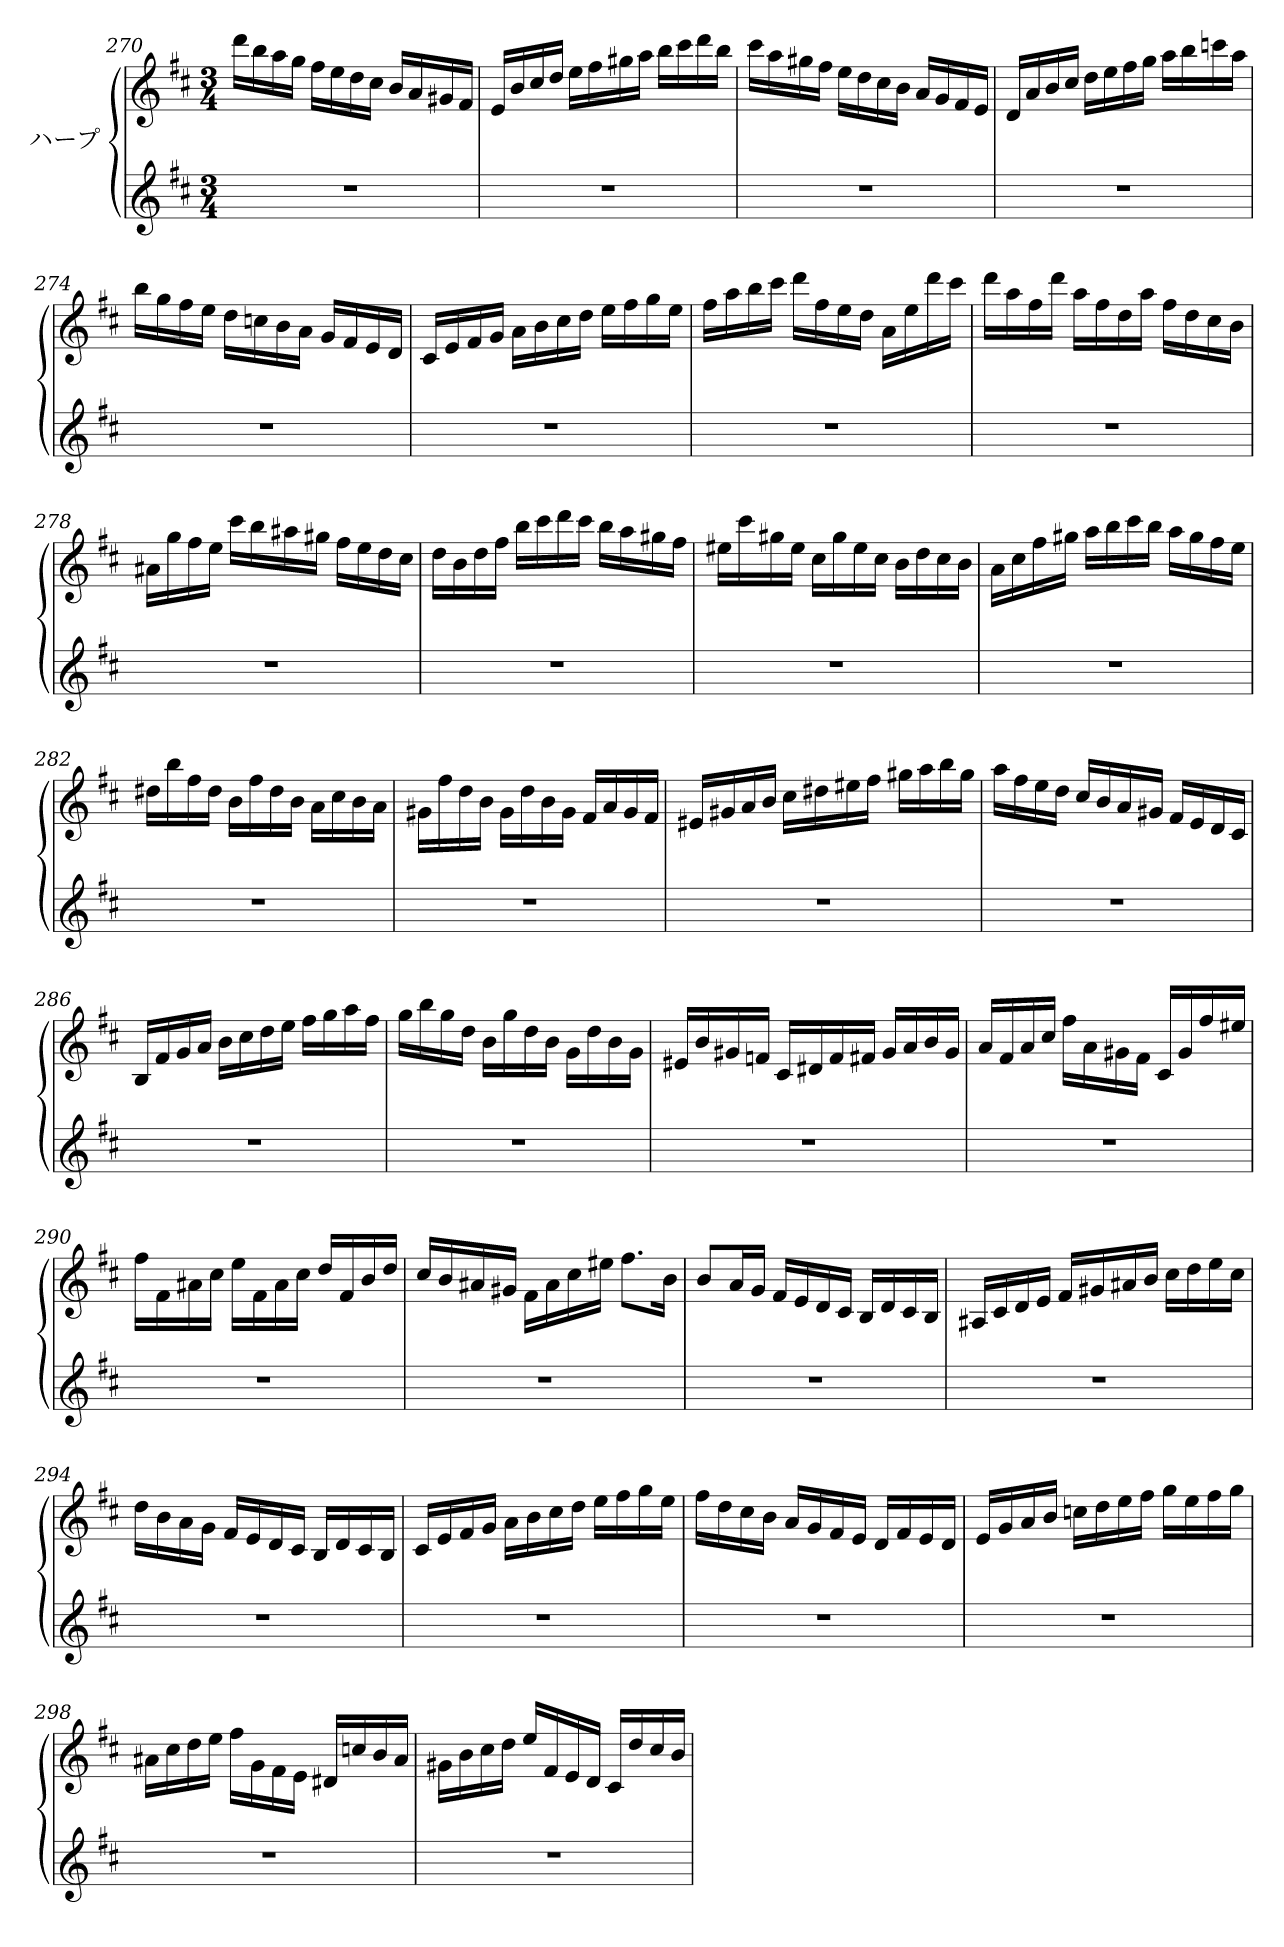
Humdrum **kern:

**kern	**kern
*part1	*part1
*staff2	*staff1
*I"ハープ	*
*clefG2	*clefG2
*k[f#c#]	*k[f#c#]
*M3/4	*M3/4
=270	=270
2.r	16ddd\LL
.	16bb\
.	16aa\
.	16gg\JJ
.	16ff#\LL
.	16ee\
.	16dd\
.	16cc#\JJ
.	16b/LL
.	16a/
.	16g#X/
.	16f#/JJ
=271	=271
2.r	16e/LL
.	16b/
.	16cc#/
.	16dd/JJ
.	16ee\LL
.	16ff#\
.	16gg#X\
.	16aa\JJ
.	16bb\LL
.	16ccc#\
.	16ddd\
.	16bb\JJ
!!LO:LB:g=z
=272	=272
2.r	16ccc#\LL
.	16aa\
.	16gg#X\
.	16ff#\JJ
.	16ee\LL
.	16dd\
.	16cc#\
.	16b\JJ
.	16a/LL
.	16g/
.	16f#/
.	16e/JJ
=273	=273
2.r	16d/LL
.	16a/
.	16b/
.	16cc#/JJ
.	16dd\LL
.	16ee\
.	16ff#\
.	16gg\JJ
.	16aa\LL
.	16bb\
.	16cccn\
.	16aa\JJ
=274	=274
2.r	16bb\LL
.	16gg\
.	16ff#\
.	16ee\JJ
.	16dd\LL
.	16ccn\
.	16b\
.	16a\JJ
.	16g/LL
.	16f#/
.	16e/
.	16d/JJ
!!LO:LB:g=z
=275	=275
2.r	16c#/LL
.	16e/
.	16f#/
.	16g/JJ
.	16a\LL
.	16b\
.	16cc#\
.	16dd\JJ
.	16ee\LL
.	16ff#\
.	16gg\
.	16ee\JJ
=276	=276
2.r	16ff#\LL
.	16aa\
.	16bb\
.	16ccc#\JJ
.	16ddd\LL
.	16ff#\
.	16ee\
.	16dd\JJ
.	16a\LL
.	16ee\
.	16ddd\
.	16ccc#\JJ
=277	=277
2.r	16ddd\LL
.	16aa\
.	16ff#\
.	16ddd\JJ
.	16aa\LL
.	16ff#\
.	16dd\
.	16aa\JJ
.	16ff#\LL
.	16dd\
.	16cc#\
.	16b\JJ
!!LO:PB:g=z
=278	=278
2.r	16a#X\LL
.	16gg\
.	16ff#\
.	16ee\JJ
.	16ccc#\LL
.	16bb\
.	16aa#X\
.	16gg#X\JJ
.	16ff#\LL
.	16ee\
.	16dd\
.	16cc#\JJ
=279	=279
2.r	16dd\LL
.	16b\
.	16dd\
.	16ff#\JJ
.	16bb\LL
.	16ccc#\
.	16ddd\
.	16ccc#\JJ
.	16bb\LL
.	16aa\
.	16gg#X\
.	16ff#\JJ
=280	=280
2.r	16ee#X\LL
.	16ccc#\
.	16gg#X\
.	16ee#\JJ
.	16cc#\LL
.	16gg#\
.	16ee#\
.	16cc#\JJ
.	16b\LL
.	16dd\
.	16cc#\
.	16b\JJ
!!LO:LB:g=z
=281	=281
2.r	16a\LL
.	16cc#\
.	16ff#\
.	16gg#X\JJ
.	16aa\LL
.	16bb\
.	16ccc#\
.	16bb\JJ
.	16aa\LL
.	16gg#\
.	16ff#\
.	16ee\JJ
=282	=282
2.r	16dd#X\LL
.	16bb\
.	16ff#\
.	16dd#\JJ
.	16b\LL
.	16ff#\
.	16dd#\
.	16b\JJ
.	16a\LL
.	16cc#\
.	16b\
.	16a\JJ
=283	=283
2.r	16g#X\LL
.	16ff#\
.	16dd\
.	16b\JJ
.	16g#\LL
.	16dd\
.	16b\
.	16g#\JJ
.	16f#/LL
.	16a/
.	16g#/
.	16f#/JJ
!!LO:LB:g=z
=284	=284
2.r	16e#X/LL
.	16g#X/
.	16a/
.	16b/JJ
.	16cc#\LL
.	16dd#X\
.	16ee#X\
.	16ff#\JJ
.	16gg#X\LL
.	16aa\
.	16bb\
.	16gg#\JJ
=285	=285
2.r	16aa\LL
.	16ff#\
.	16ee\
.	16dd\JJ
.	16cc#/LL
.	16b/
.	16a/
.	16g#X/JJ
.	16f#/LL
.	16e/
.	16d/
.	16c#/JJ
=286	=286
2.r	16B/LL
.	16f#/
.	16g/
.	16a/JJ
.	16b\LL
.	16cc#\
.	16dd\
.	16ee\JJ
.	16ff#\LL
.	16gg\
.	16aa\
.	16ff#\JJ
!!LO:LB:g=z
=287	=287
2.r	16gg\LL
.	16bb\
.	16gg\
.	16dd\JJ
.	16b\LL
.	16gg\
.	16dd\
.	16b\JJ
.	16g\LL
.	16dd\
.	16b\
.	16g\JJ
=288	=288
2.r	16e#X/LL
.	16b/
.	16g#X/
.	16fn/JJ
.	16c#/LL
.	16d#X/
.	16f/
.	16f#X/JJ
.	16g#/LL
.	16a/
.	16b/
.	16g#/JJ
=289	=289
2.r	16a/LL
.	16f#/
.	16a/
.	16cc#/JJ
.	16ff#\LL
.	16a\
.	16g#X\
.	16f#\JJ
.	16c#/LL
.	16g#/
.	16ff#/
.	16ee#X/JJ
!!LO:LB:g=z
=290	=290
2.r	16ff#\LL
.	16f#\
.	16a#X\
.	16cc#\JJ
.	16ee\LL
.	16f#\
.	16a#\
.	16cc#\JJ
.	16dd/LL
.	16f#/
.	16b/
.	16dd/JJ
=291	=291
2.r	16cc#/LL
.	16b/
.	16a#X/
.	16g#X/JJ
.	16f#\LL
.	16a#\
.	16cc#\
.	16ee#X\JJ
.	8.ff#\L
.	16b\Jk
=292	=292
2.r	8b/L
.	16a/L
.	16g/JJ
.	16f#/LL
.	16e/
.	16d/
.	16c#/JJ
.	16B/LL
.	16d/
.	16c#/
.	16B/JJ
!!LO:LB:g=z
=293	=293
2.r	16A#X/LL
.	16c#/
.	16d/
.	16e/JJ
.	16f#/LL
.	16g#X/
.	16a#X/
.	16b/JJ
.	16cc#\LL
.	16dd\
.	16ee\
.	16cc#\JJ
=294	=294
2.r	16dd\LL
.	16b\
.	16a\
.	16g\JJ
.	16f#/LL
.	16e/
.	16d/
.	16c#/JJ
.	16B/LL
.	16d/
.	16c#/
.	16B/JJ
=295	=295
2.r	16c#/LL
.	16e/
.	16f#/
.	16g/JJ
.	16a\LL
.	16b\
.	16cc#\
.	16dd\JJ
.	16ee\LL
.	16ff#\
.	16gg\
.	16ee\JJ
!!LO:PB:g=z
=296	=296
2.r	16ff#\LL
.	16dd\
.	16cc#\
.	16b\JJ
.	16a/LL
.	16g/
.	16f#/
.	16e/JJ
.	16d/LL
.	16f#/
.	16e/
.	16d/JJ
=297	=297
2.r	16e/LL
.	16g/
.	16a/
.	16b/JJ
.	16ccn\LL
.	16dd\
.	16ee\
.	16ff#\JJ
.	16gg\LL
.	16ee\
.	16ff#\
.	16gg\JJ
=298	=298
2.r	16a#X\LL
.	16cc#\
.	16dd\
.	16ee\JJ
.	16ff#\LL
.	16g\
.	16f#\
.	16e\JJ
.	16d#X/LL
.	16ccn/
.	16b/
.	16a#/JJ
!!LO:LB:g=z
=299	=299
2.r	16g#X\LL
.	16b\
.	16cc#\
.	16dd\JJ
.	16ee/LL
.	16f#/
.	16e/
.	16d/JJ
.	16c#/LL
.	16dd/
.	16cc#/
.	16b/JJ
=	=
*-	*-
